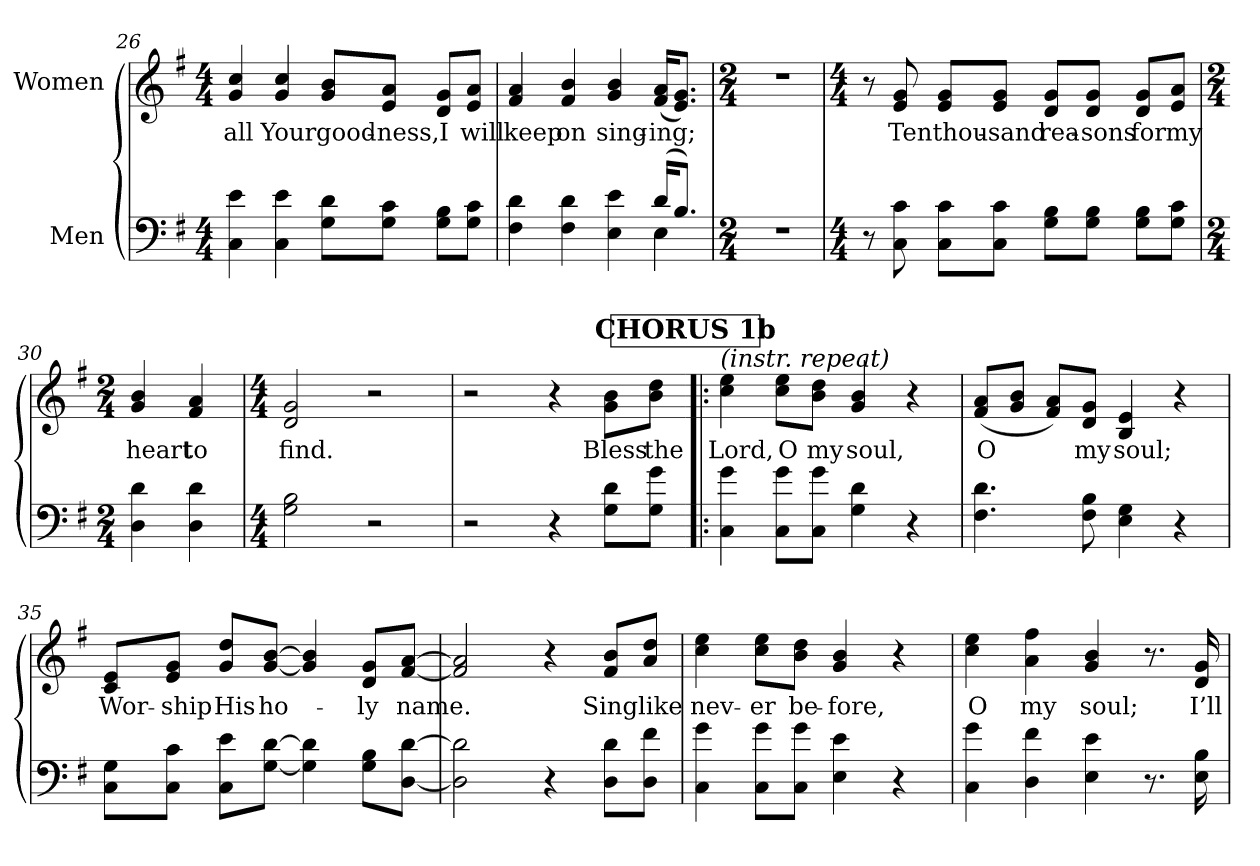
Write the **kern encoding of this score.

**kern	**kern	**text
*part2	*part1	*part1
*staff2	*staff1	*staff1
*I"Men	*I"Women	*
*clefF4	*clefG2	*
*k[f#]	*k[f#]	*
*G:	*G:	*
*M4/4	*M4/4	*
=26	=26	=26
!	!	!LO:LY:b
4C\ 4e\	4g/ 4cc/	all
!	!	!LO:LY:b
4C\ 4e\	4g/ 4cc/	Your
!	!	!LO:LY:b
8G\ 8d\L	8g/ 8b/L	good-
!	!	!LO:LY:b
8G\ 8c\J	8e/ 8a/J	-ness,
!	!	!LO:LY:b
8G\ 8B\L	8d/ 8g/L	I
!	!	!LO:LY:b
8G\ 8c\J	8e/ 8a/J	will
!!LO:PB:g=z
=27	=27	=27
*^	*	*
!	!	!	!LO:LY:b
4F#\ 4d\	2.ryy	4f#/ 4a/	keep
!	!	!	!LO:LY:b
4F#\ 4d\	.	4f#/ 4b/	on
!	!	!	!LO:LY:b
4E\ 4e\	.	4g/ 4b/	sing-
!	!	!	!LO:LY:b
(>16d/KL	4E\	(<16f#/ 16a/KL	-ing;
8.B/J)	.	8.e/ 8.g/J)	.
*v	*v	*	*
=28	=28	=28
*M2/4	*M2/4	*
2r	2r	.
=29	=29	=29
*M4/4	*M4/4	*
8r	8r	.
!	!	!LO:LY:b
8C\ 8c\	8e/ 8g/	Ten
!	!	!LO:LY:b
8C\ 8c\L	8e/ 8g/L	thou-
!	!	!LO:LY:b
8C\ 8c\J	8e/ 8g/J	-sand
!	!	!LO:LY:b
8G\ 8B\L	8d/ 8g/L	rea-
!	!	!LO:LY:b
8G\ 8B\J	8d/ 8g/J	-sons
!	!	!LO:LY:b
8G\ 8B\L	8d/ 8g/L	for
!	!	!LO:LY:b
8G\ 8c\J	8e/ 8a/J	my
=30	=30	=30
*M2/4	*M2/4	*
!	!	!LO:LY:b
4D\ 4d\	4g/ 4b/	heart
!	!	!LO:LY:b
4D\ 4d\	4f#/ 4a/	to
!!LO:LB:g=z
=31	=31	=31
*M4/4	*M4/4	*
!	!	!LO:LY:b
2G\ 2B\	2d/ 2g/	find.
2r	2r	.
=32	=32	=32
2r	2r	.
4r	4r	.
!	!	!LO:LY:b
8G\ 8d\L	8g\ 8b\L	Bless
!	!	!LO:LY:b
8G\ 8g\J	8b\ 8dd\J	the
!!LO:REH:place=s1:a:B:t=CHORUS 1b
=33!|:	=33!|:	=33!|:
!	!LO:TX:a:i:t=(instr. repeat)	!
!	!	!LO:LY:b
4C\ 4g\	4cc\ 4ee\	Lord,
!	!	!LO:LY:b
8C\ 8g\L	8cc\ 8ee\L	O
!	!	!LO:LY:b
8C\ 8g\J	8b\ 8dd\J	my
!	!	!LO:LY:b
4G\ 4d\	4g/ 4b/	soul,
4r	4r	.
=34	=34	=34
!	!	!LO:LY:b
4.F#\ 4.d\	(<8f#/ 8a/L	O
.	8g/ 8b/J	.
.	8f#/ 8a/L)	.
!	!	!LO:LY:b
8F#\ 8B\	8d/ 8g/J	my
!	!	!LO:LY:b
4E\ 4G\	4B/ 4e/	soul;
4r	4r	.
!!LO:LB:g=z
=35	=35	=35
!	!	!LO:LY:b
8C\ 8G\L	8c/ 8e/L	Wor-
!	!	!LO:LY:b
8C\ 8c\J	8e/ 8g/J	-ship
!	!	!LO:LY:b
8C\ 8e\L	8g/ 8dd/L	His
!	!	!LO:LY:b
[8G\ [8d\J	[8g/ [8b/J	ho-
4G\] 4d\]	4g/] 4b/]	.
!	!	!LO:LY:b
8G\ 8B\L	8d/ 8g/L	-ly
!	!	!LO:LY:b
[8D\ [8d\J	[8f#/ [8a/J	name.
=36	=36	=36
2D\] 2d\]	2f#/] 2a/]	.
4r	4r	.
!	!	!LO:LY:b
8D\ 8d\L	8f#/ 8b/L	Sing
!	!	!LO:LY:b
8D\ 8f#\J	8a/ 8dd/J	like
=37	=37	=37
!	!	!LO:LY:b
4C\ 4g\	4cc\ 4ee\	nev-
!	!	!LO:LY:b
8C\ 8g\L	8cc\ 8ee\L	-er
!	!	!LO:LY:b
8C\ 8g\J	8b\ 8dd\J	be-
!	!	!LO:LY:b
4E\ 4e\	4g/ 4b/	-fore,
4r	4r	.
=38	=38	=38
!	!	!LO:LY:b
4C\ 4g\	4cc\ 4ee\	O
!	!	!LO:LY:b
4D\ 4f#\	4a\ 4ff#\	my
!	!	!LO:LY:b
4E\ 4e\	4g/ 4b/	soul;
8.r	8.r	.
!	!	!LO:LY:b
16E\ 16B\	16d/ 16g/	I’ll
=	=	=
*-	*-	*-
